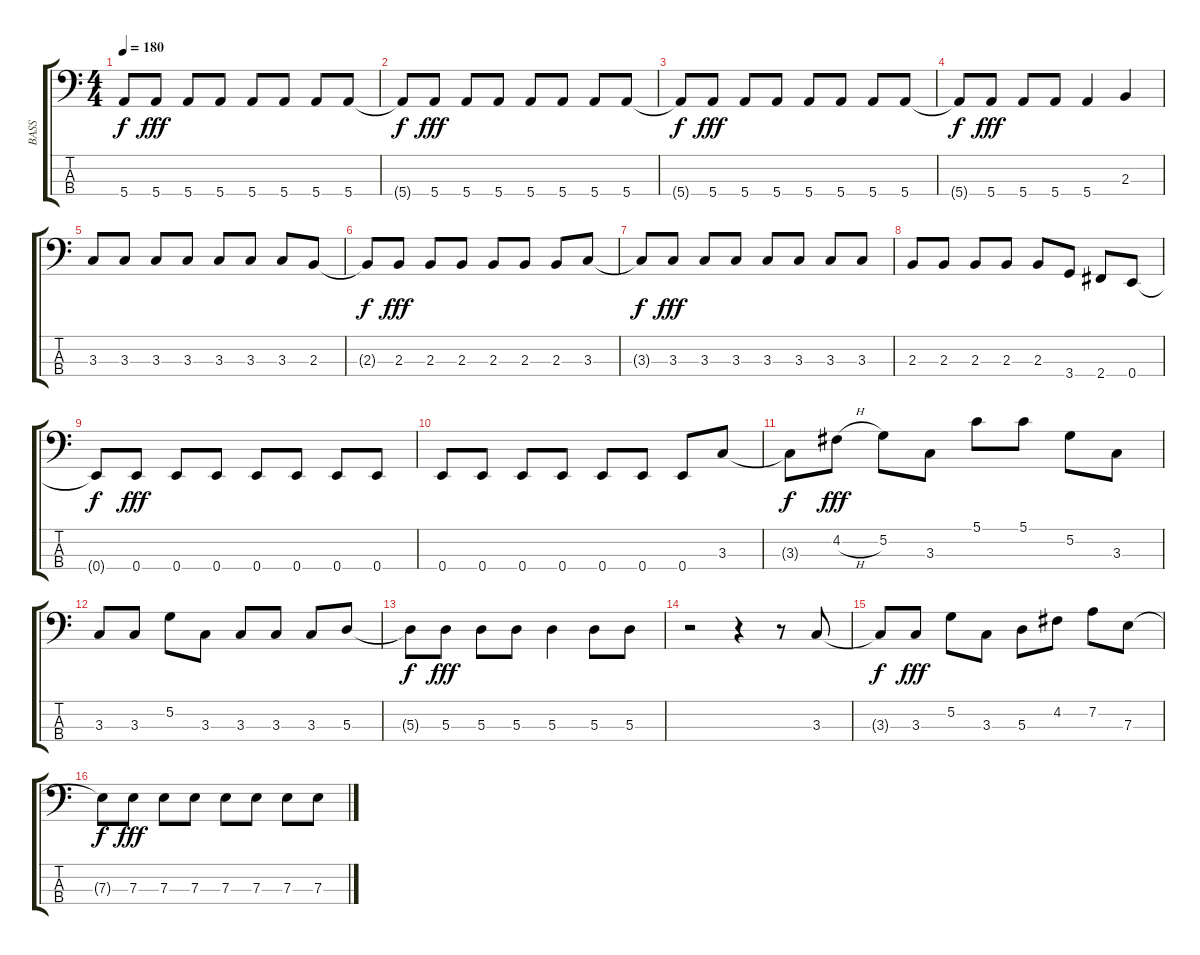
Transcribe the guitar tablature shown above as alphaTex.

\track ("BASS" "BASS") {instrument electricbassfinger}
\staff {score tabs}
\tuning (G2 D2 A1 E1) {hide}
\ts (4 4)
\tempo 180
\clef f4
\ks c
5.4{t}.8{dy f} 5.4.8{dy fff} 5.4.8 5.4.8 5.4.8 5.4.8 5.4.8 5.4.8 |
5.4{t}.8{dy f} 5.4.8{dy fff} 5.4.8 5.4.8 5.4.8 5.4.8 5.4.8 5.4.8 |
5.4{t}.8{dy f} 5.4.8{dy fff} 5.4.8 5.4.8 5.4.8 5.4.8 5.4.8 5.4.8 |
5.4{t}.8{dy f} 5.4.8{dy fff} 5.4.8 5.4.8 5.4.4 2.3.4 |
3.3.8 3.3.8 3.3.8 3.3.8 3.3.8 3.3.8 3.3.8 2.3.8 |
2.3{t}.8{dy f} 2.3.8{dy fff} 2.3.8 2.3.8 2.3.8 2.3.8 2.3.8 3.3.8 |
3.3{t}.8{dy f} 3.3.8{dy fff} 3.3.8 3.3.8 3.3.8 3.3.8 3.3.8 3.3.8 |
2.3.8 2.3.8 2.3.8 2.3.8 2.3.8 3.4.8 2.4.8 0.4.8 |
0.4{t}.8{dy f} 0.4.8{dy fff} 0.4.8 0.4.8 0.4.8 0.4.8 0.4.8 0.4.8 |
0.4.8 0.4.8 0.4.8 0.4.8 0.4.8 0.4.8 0.4.8 3.3.8 |
3.3{t}.8{dy f} 4.2{h}.8{dy fff} 5.2.8 3.3.8 5.1.8 5.1.8 5.2.8 3.3.8 |
3.3.8 3.3.8 5.2.8 3.3.8 3.3.8 3.3.8 3.3.8 5.3.8 |
5.3{t}.8{dy f} 5.3.8{dy fff} 5.3.8 5.3.8 5.3.4 5.3.8 5.3.8 |
r.2 r.4 r.8 3.3.8 |
3.3{t}.8{dy f} 3.3.8{dy fff} 5.2.8 3.3.8 5.3.8 4.2.8 7.2.8 7.3.8 |
7.3{t}.8{dy f} 7.3.8{dy fff} 7.3.8 7.3.8 7.3.8 7.3.8 7.3.8 7.3.8
